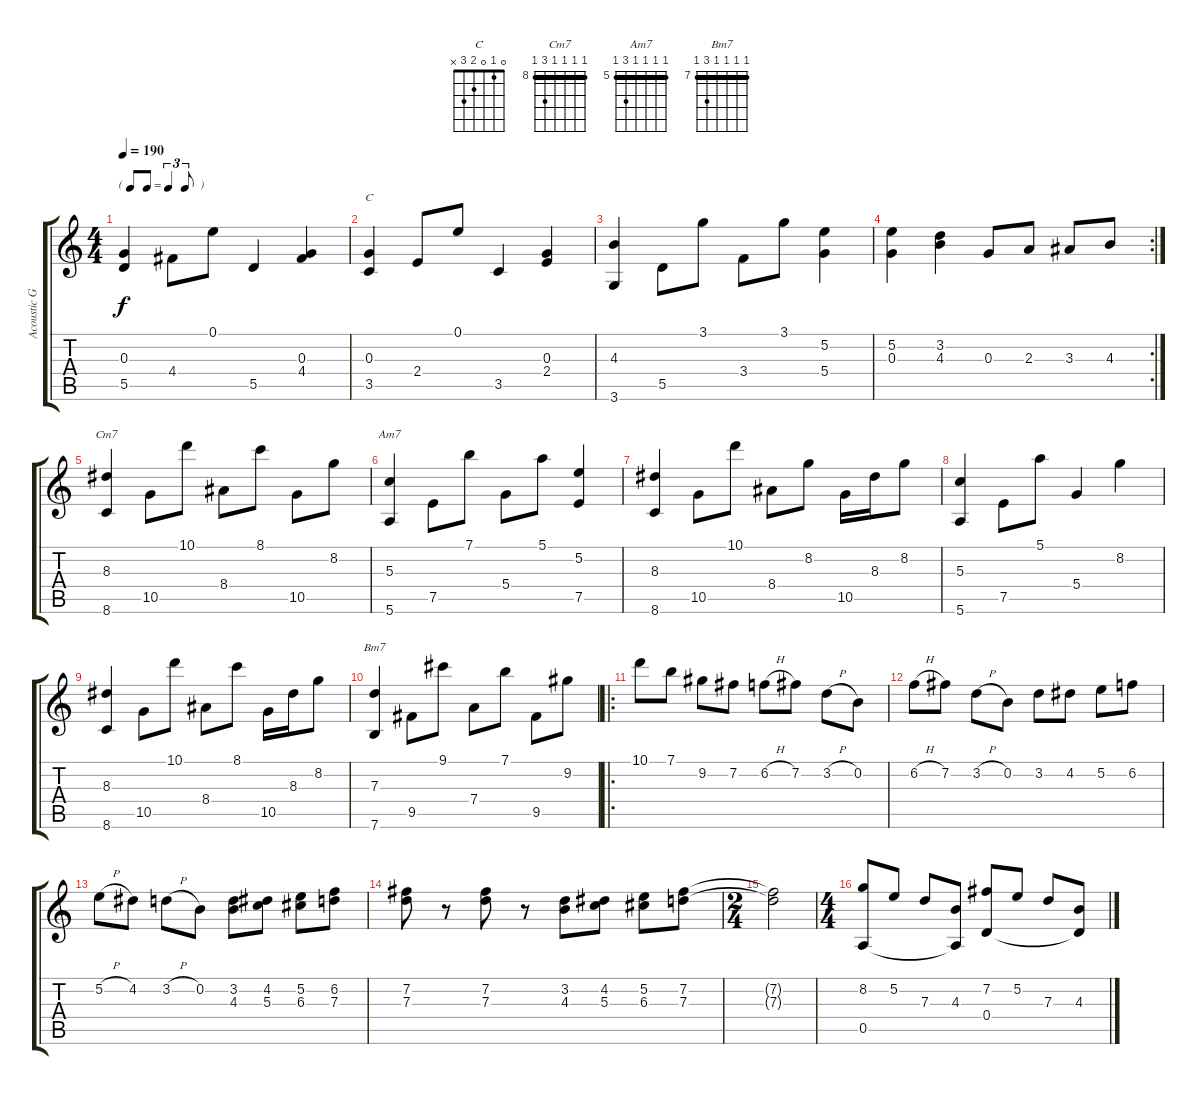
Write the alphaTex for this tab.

\track ("Acoustic Guitar" "Acoustic G") {instrument acousticguitarsteel}
\staff {score tabs}
\tuning (E4 B3 G3 D3 A2 E2) {hide}
\chord ("C" 0 1 0 2 3 x)
\chord ("Cm7" 8 8 8 8 10 8) {firstfret 8 barre 8}
\chord ("Am7" 5 5 5 5 7 5) {firstfret 5 barre 5}
\chord ("Bm7" 7 7 7 7 9 7) {firstfret 7 barre 7}
\ts (4 4)
\tf triplet8th
\tempo 190
\clef g2
\ks c
(0.3 5.5).4{dy f} 4.4.8 0.1.8 5.5.4 (0.3 4.4).4 |
(0.3 3.5).4{ch "C"} 2.4.8 0.1.8 3.5.4 (0.3 2.4).4 |
(4.3 3.6).4 5.5.8 3.1.8 3.4.8 3.1.8 (5.2 5.4).4 |
\rc 2
(5.2 0.3).4 (3.2 4.3).4 0.3.8 2.3.8 3.3.8 4.3.8 |
(8.3 8.6).4{ch "Cm7"} 10.5.8 10.1.8 8.4.8 8.1.8 10.5.8 8.2.8 |
(5.3 5.6).4{ch "Am7"} 7.5.8 7.1.8 5.4.8 5.1.8 (5.2 7.5).4 |
(8.3 8.6).4 10.5.8 10.1.8 8.4.8 8.2.8 10.5.16 8.3.16 8.2.8 |
(5.3 5.6).4 7.5.8 5.1.8 5.4.4 8.2.4 |
(8.3 8.6).4 10.5.8 10.1.8 8.4.8 8.1.8 10.5.16 8.3.16 8.2.8 |
(7.3 7.6).4{ch "Bm7"} 9.5.8 9.1.8 7.4.8 7.1.8 9.5.8 9.2.8 |
\ro
10.1.8 7.1.8 9.2.8 7.2.8 6.2{h}.8 7.2.8 3.2{h}.8 0.2.8 |
6.2{h}.8 7.2.8 3.2{h}.8 0.2.8 3.2.8 4.2.8 5.2.8 6.2.8 |
5.2{h}.8 4.2.8 3.2{h}.8 0.2.8 (3.2 4.3).8 (4.2 5.3).8 (5.2 6.3).8 (6.2 7.3).8 |
(7.2 7.3).8 r.8 (7.2 7.3).8 r.8 (3.2 4.3).8 (4.2 5.3).8 (5.2 6.3).8 (7.2 7.3).8 |
\ts (2 4)
(7.2{t} 7.3{t}).2 |
\ts (4 4)
(8.2 0.5).8 5.2.8 7.3.8 (4.3 0.5{t}).8 (7.2 0.4).8 5.2.8 7.3.8 (4.3 0.4{t}).8
